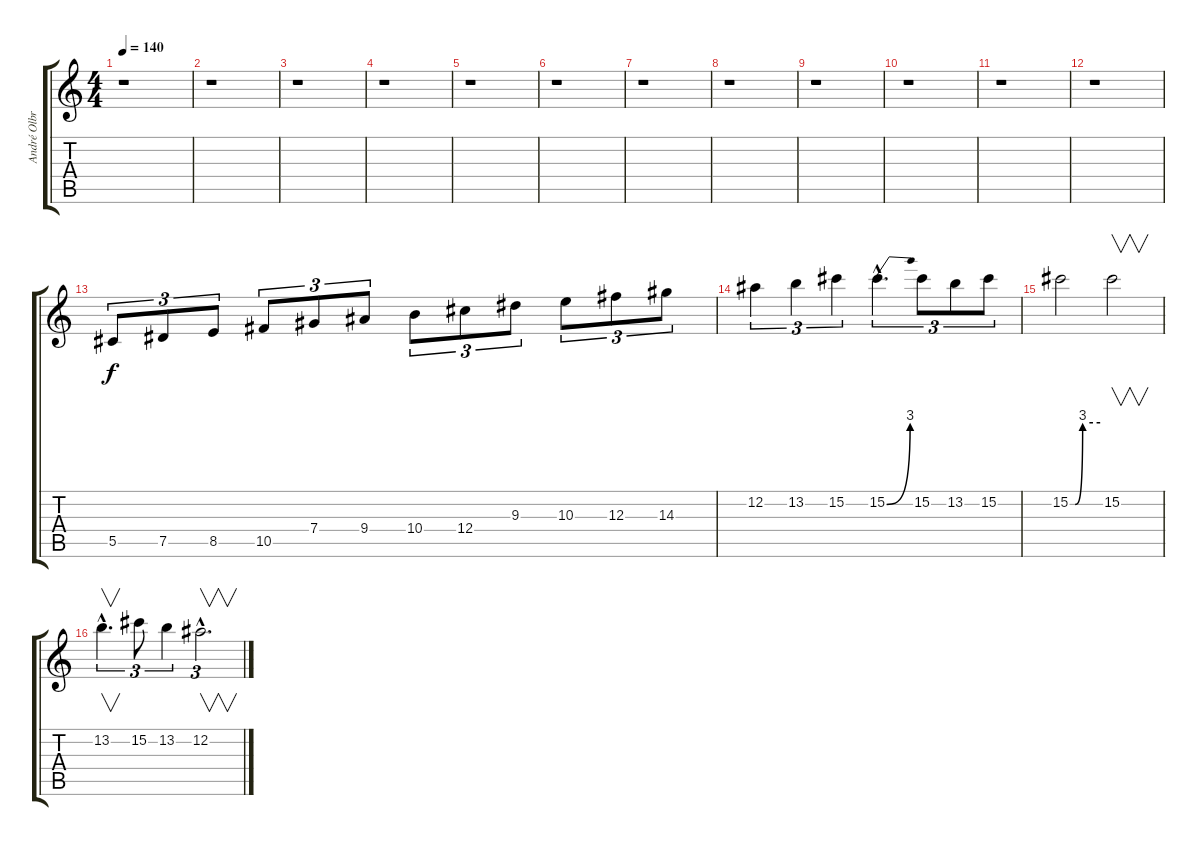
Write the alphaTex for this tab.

\track ("André Olbrich" "André Olbr") {instrument distortionguitar}
\staff {score tabs}
\tuning (Eb4 Bb3 Gb3 Db3 Ab2 Eb2) {hide}
\ts (4 4)
\tempo 140
\clef g2
\ks c
r.1{dy f} |
r.1 |
r.1 |
r.1 |
r.1 |
r.1 |
r.1 |
r.1 |
r.1 |
r.1 |
r.1 |
r.1 |
5.5.8{tu (3 2) volume 7} 7.5.8{tu (3 2)} 8.5.8{tu (3 2)} 10.5.8{tu (3 2)} 7.4.8{tu (3 2)} 9.4.8{tu (3 2)} 10.4.8{tu (3 2)} 12.4.8{tu (3 2)} 9.3.8{tu (3 2)} 10.3.8{tu (3 2)} 12.3.8{tu (3 2)} 14.3.8{tu (3 2)} |
12.2.4{tu (3 2)} 13.2.4{tu (3 2)} 15.2.4{tu (3 2)} 15.2{be (bend 0 0 60 12) hac}.4{d tu (3 2)} 15.2.8{tu (3 2)} 13.2.8{tu (3 2)} 15.2.8{tu (3 2)} |
15.2{be (custom 0 0 10 0 25 12 60 12)}.2 15.2.2{v} |
13.2{hac}.4{v d tu (3 2)} 15.2.8{tu (3 2)} 13.2.4{tu (3 2)} 12.2{hac}.2{v d tu (3 2)}
